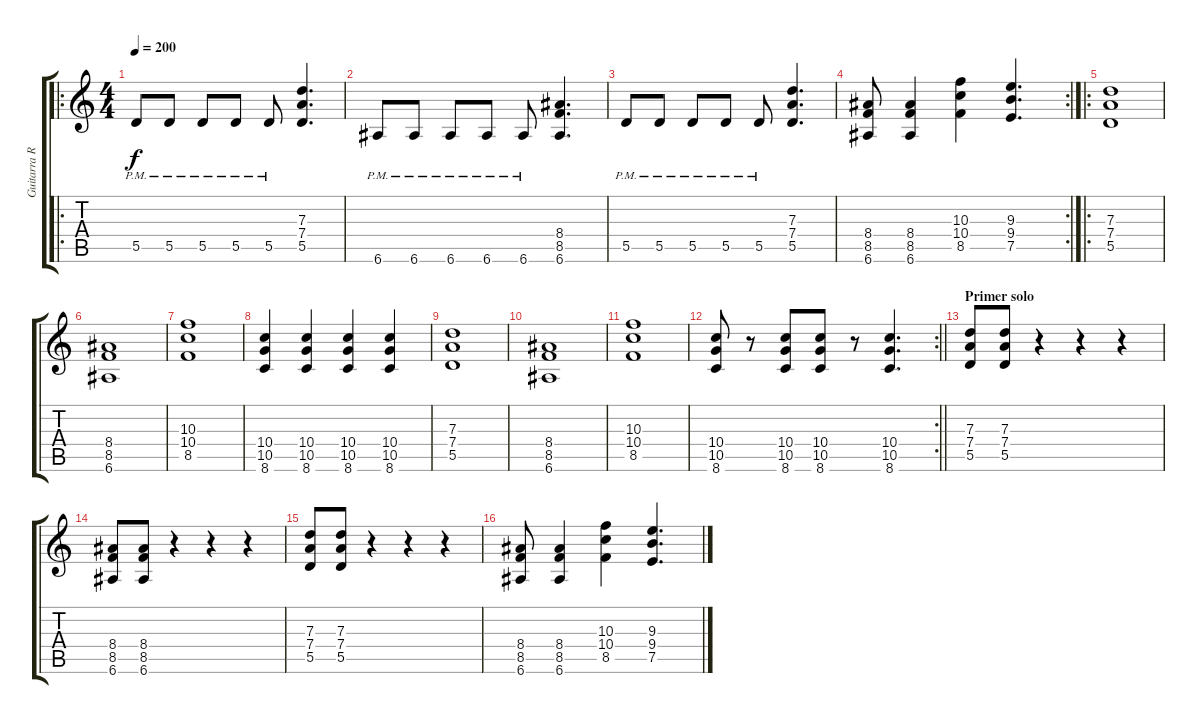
\track ("Guitarra Rítmica" "Guitarra R") {instrument distortionguitar}
\staff {score tabs}
\tuning (E4 B3 G3 D3 A2 E2) {hide}
\ro
\ts (4 4)
\tempo 200
\clef g2
\ks c
5.5{pm}.8{dy f} 5.5{pm}.8 5.5{pm}.8 5.5{pm}.8 5.5{pm}.8 (7.3 7.4 5.5).4{d} |
6.6{pm}.8 6.6{pm}.8 6.6{pm}.8 6.6{pm}.8 6.6{pm}.8 (8.4 8.5 6.6).4{d} |
5.5{pm}.8 5.5{pm}.8 5.5{pm}.8 5.5{pm}.8 5.5{pm}.8 (7.3 7.4 5.5).4{d} |
\rc 2
(8.4 8.5 6.6).8 (8.4 8.5 6.6).4 (10.3 10.4 8.5).4 (9.3 9.4 7.5).4{d} |
\ro
(7.3 7.4 5.5).1 |
(8.4 8.5 6.6).1 |
(10.3 10.4 8.5).1 |
(10.4 10.5 8.6).4 (10.4 10.5 8.6).4 (10.4 10.5 8.6).4 (10.4 10.5 8.6).4 |
(7.3 7.4 5.5).1 |
(8.4 8.5 6.6).1 |
(10.3 10.4 8.5).1 |
\rc 2
\barLineRight lightlight
(10.4 10.5 8.6).8 r.8 (10.4 10.5 8.6).8 (10.4 10.5 8.6).8 r.8 (10.4 10.5 8.6).4{d} |
\section ("" "Primer solo")
(7.3 7.4 5.5).8 (7.3 7.4 5.5).8 r.4 r.4 r.4 |
(8.4 8.5 6.6).8 (8.4 8.5 6.6).8 r.4 r.4 r.4 |
(7.3 7.4 5.5).8 (7.3 7.4 5.5).8 r.4 r.4 r.4 |
(8.4 8.5 6.6).8 (8.4 8.5 6.6).4 (10.3 10.4 8.5).4 (9.3 9.4 7.5).4{d}
